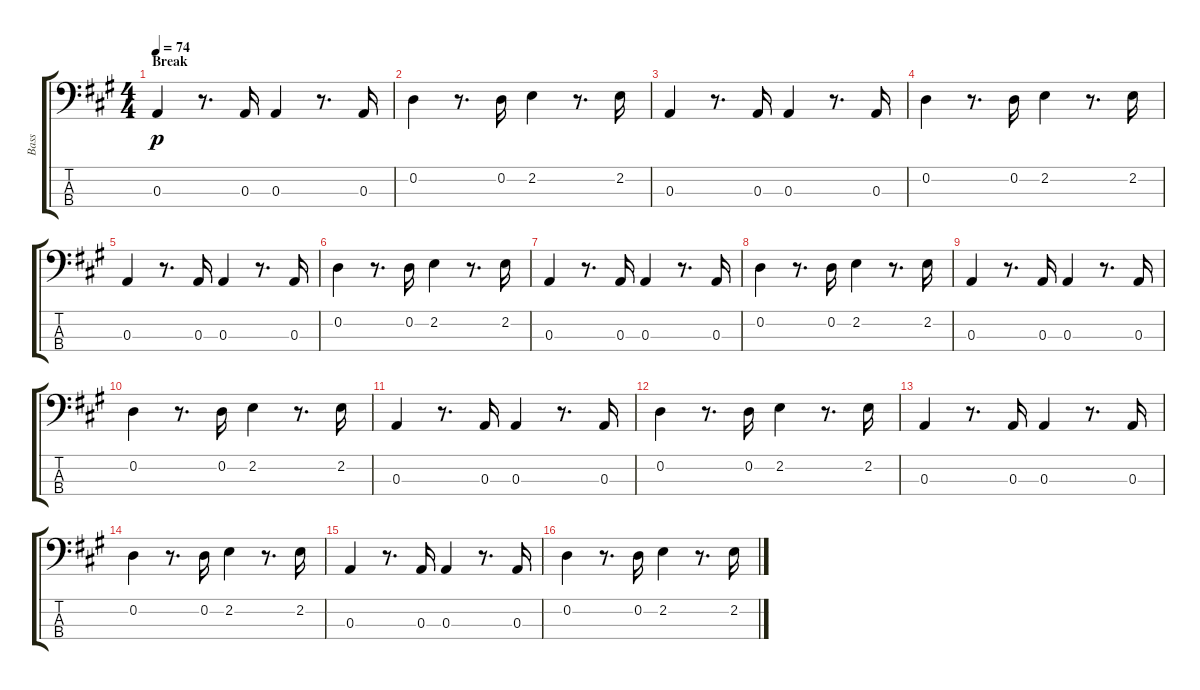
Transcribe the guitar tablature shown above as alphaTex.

\track ("Bass" "Bass") {instrument electricbassfinger}
\staff {score tabs}
\tuning (G2 D2 A1 E1) {hide}
\ts (4 4)
\section ("" "Break")
\tempo 74
\clef f4
\ks a
0.3.4{dy p} r.8{d} 0.3.16 0.3.4 r.8{d} 0.3.16 |
0.2.4 r.8{d} 0.2.16 2.2.4 r.8{d} 2.2.16 |
0.3.4 r.8{d} 0.3.16 0.3.4 r.8{d} 0.3.16 |
0.2.4 r.8{d} 0.2.16 2.2.4 r.8{d} 2.2.16 |
0.3.4 r.8{d} 0.3.16 0.3.4 r.8{d} 0.3.16 |
0.2.4 r.8{d} 0.2.16 2.2.4 r.8{d} 2.2.16 |
0.3.4 r.8{d} 0.3.16 0.3.4 r.8{d} 0.3.16 |
0.2.4 r.8{d} 0.2.16 2.2.4 r.8{d} 2.2.16 |
0.3.4 r.8{d} 0.3.16 0.3.4 r.8{d} 0.3.16 |
0.2.4 r.8{d} 0.2.16 2.2.4 r.8{d} 2.2.16 |
0.3.4 r.8{d} 0.3.16 0.3.4 r.8{d} 0.3.16 |
0.2.4 r.8{d} 0.2.16 2.2.4 r.8{d} 2.2.16 |
0.3.4 r.8{d} 0.3.16 0.3.4 r.8{d} 0.3.16 |
0.2.4 r.8{d} 0.2.16 2.2.4 r.8{d} 2.2.16 |
0.3.4 r.8{d} 0.3.16 0.3.4 r.8{d} 0.3.16 |
0.2.4 r.8{d} 0.2.16 2.2.4 r.8{d} 2.2.16
